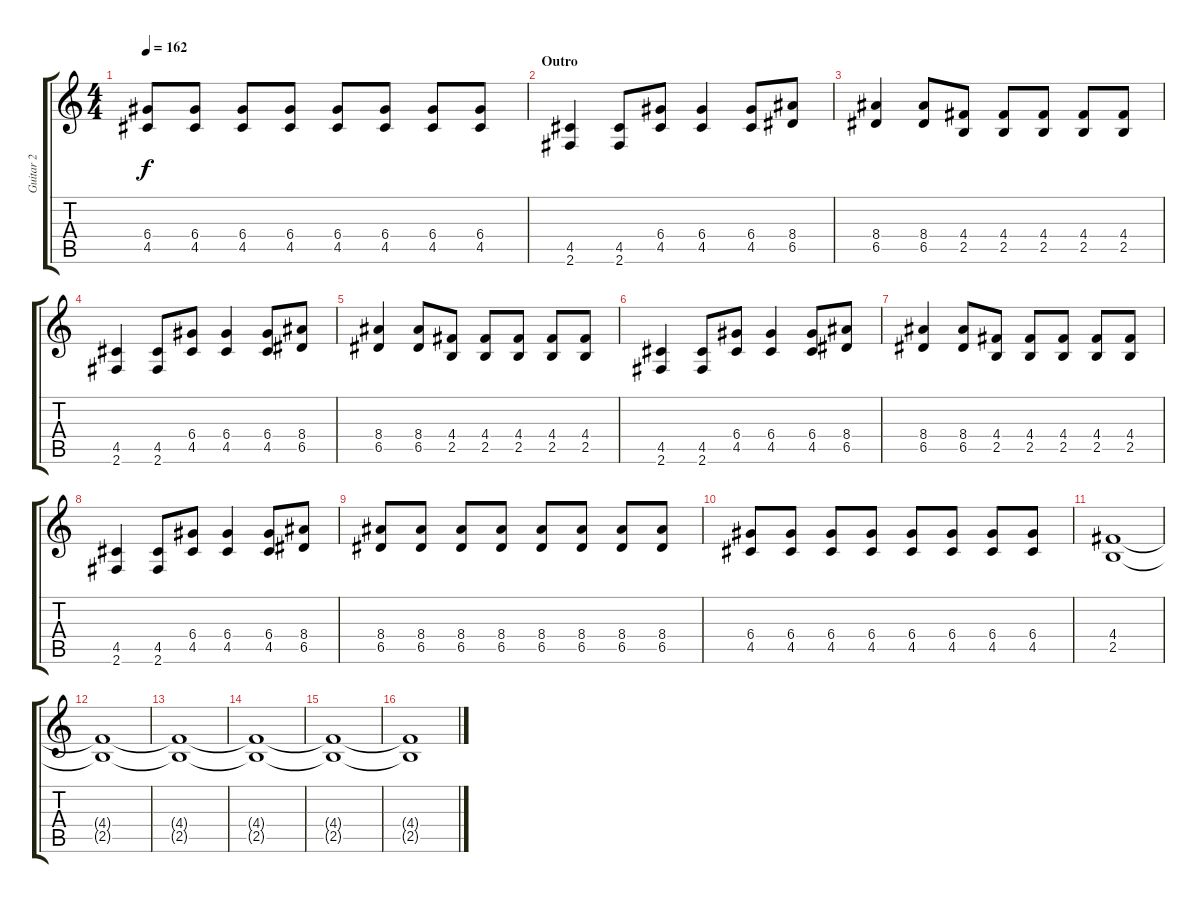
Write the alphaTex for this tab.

\track ("Guitar 2" "Guitar 2") {instrument distortionguitar}
\staff {score tabs}
\tuning (E4 B3 G3 D3 A2 E2) {hide}
\ts (4 4)
\tempo 162
\clef g2
\ks c
(6.4 4.5).8{dy f} (6.4 4.5).8 (6.4 4.5).8 (6.4 4.5).8 (6.4 4.5).8 (6.4 4.5).8 (6.4 4.5).8 (6.4 4.5).8 |
\section ("" "Outro")
(4.5 2.6).4{volume 14 instrument distortionguitar} (4.5 2.6).8 (6.4 4.5).8 (6.4 4.5).4 (6.4 4.5).8 (8.4 6.5).8 |
(8.4 6.5).4 (8.4 6.5).8 (4.4 2.5).8 (4.4 2.5).8 (4.4 2.5).8 (4.4 2.5).8 (4.4 2.5).8 |
(4.5 2.6).4 (4.5 2.6).8 (6.4 4.5).8 (6.4 4.5).4 (6.4 4.5).8 (8.4 6.5).8 |
(8.4 6.5).4 (8.4 6.5).8 (4.4 2.5).8 (4.4 2.5).8 (4.4 2.5).8 (4.4 2.5).8 (4.4 2.5).8 |
(4.5 2.6).4 (4.5 2.6).8 (6.4 4.5).8 (6.4 4.5).4 (6.4 4.5).8 (8.4 6.5).8 |
(8.4 6.5).4 (8.4 6.5).8 (4.4 2.5).8 (4.4 2.5).8 (4.4 2.5).8 (4.4 2.5).8 (4.4 2.5).8 |
(4.5 2.6).4 (4.5 2.6).8 (6.4 4.5).8 (6.4 4.5).4 (6.4 4.5).8 (8.4 6.5).8 |
(8.4 6.5).8 (8.4 6.5).8 (8.4 6.5).8 (8.4 6.5).8 (8.4 6.5).8 (8.4 6.5).8 (8.4 6.5).8 (8.4 6.5).8 |
(6.4 4.5).8 (6.4 4.5).8 (6.4 4.5).8 (6.4 4.5).8 (6.4 4.5).8 (6.4 4.5).8 (6.4 4.5).8 (6.4 4.5).8 |
(4.4 2.5).1{volume 4} |
(4.4{t} 2.5{t}).1 |
(4.4{t} 2.5{t}).1 |
(4.4{t} 2.5{t}).1 |
(4.4{t} 2.5{t}).1{volume 0} |
(4.4{t} 2.5{t}).1
